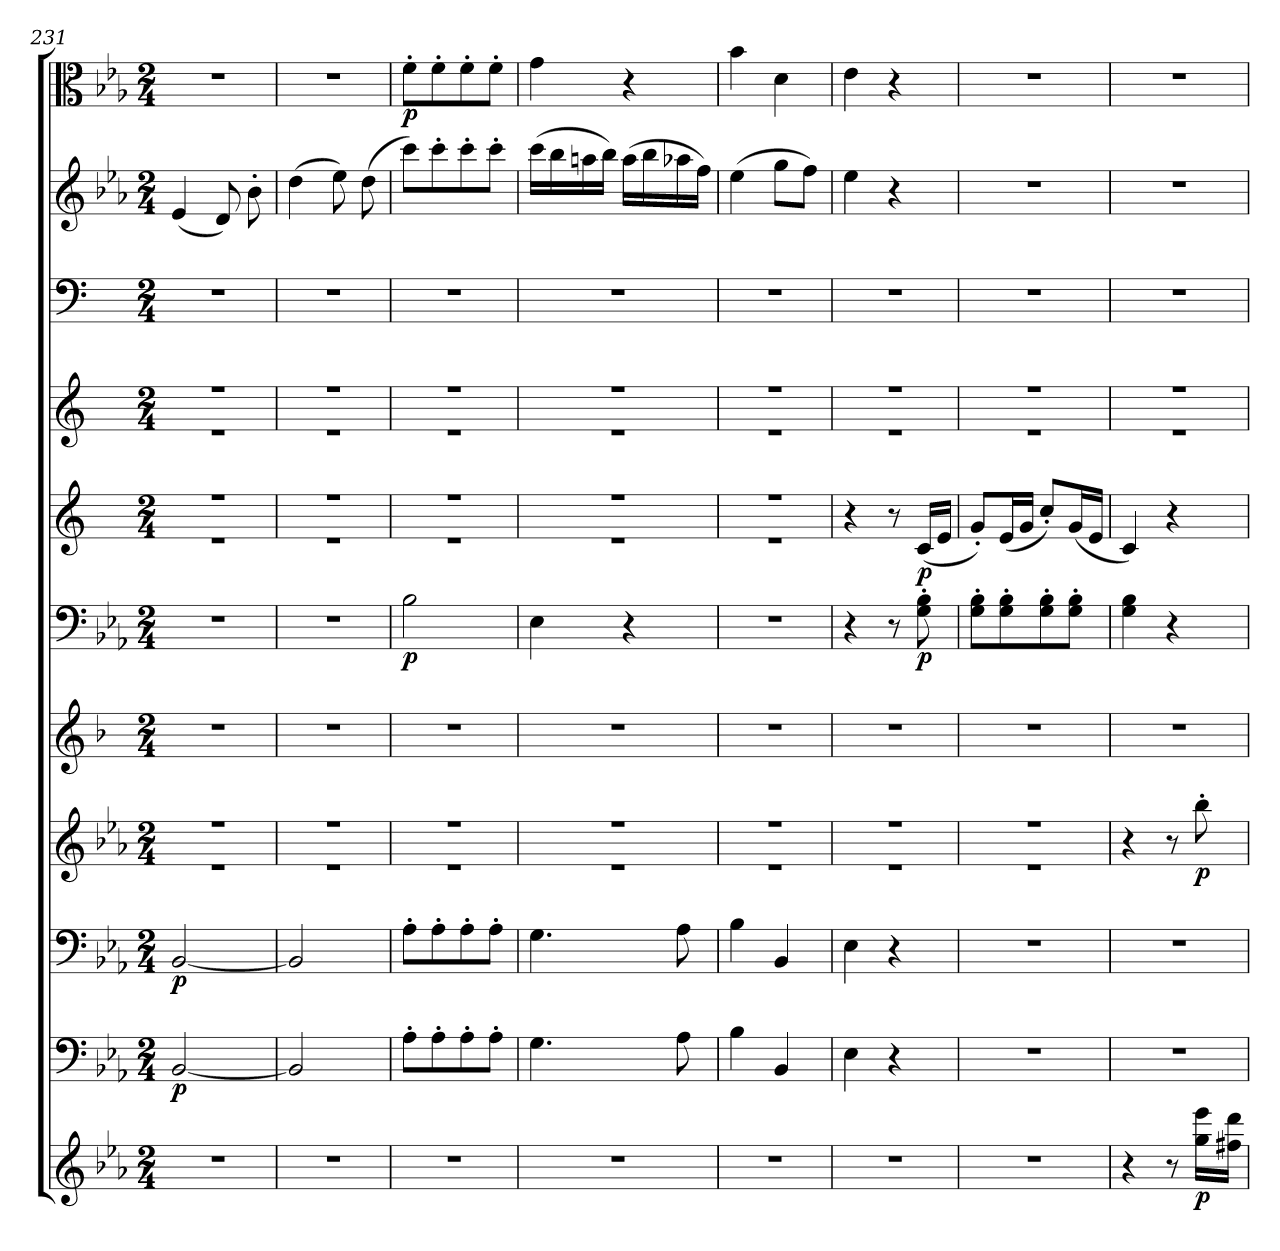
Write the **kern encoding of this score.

**kern	**dynam	**kern	**dynam	**kern	**dynam	**kern	**dynam	**kern	**kern	**dynam	**kern	**dynam	**kern	**kern	**kern	**kern	**dynam
*part11	*part11	*part10	*part10	*part9	*part9	*part8	*part8	*part7	*part6	*part6	*part5	*part5	*part4	*part3	*part2	*part1	*part1
*staff11	*staff11	*staff10	*staff10	*staff9	*staff9	*staff8	*staff8	*staff7	*staff6	*staff6	*staff5	*staff5	*staff4	*staff3	*staff2	*staff1	*staff1
*clefG2	*	*clefF4	*	*clefF4	*	*clefG2	*	*clefG2	*clefF4	*	*clefG2	*	*clefG2	*clefF4	*clefG2	*clefC3	*
*k[b-e-a-]	*	*k[b-e-a-]	*	*k[b-e-a-]	*	*k[b-e-a-]	*	*k[b-]	*k[b-e-a-]	*	*k[]	*	*k[]	*k[]	*k[b-e-a-]	*k[b-e-a-]	*
*E-:	*	*E-:	*	*E-:	*	*E-:	*	*	*E-:	*	*	*	*	*	*E-:	*E-:	*
*M2/4	*	*M2/4	*	*M2/4	*	*M2/4	*	*M2/4	*M2/4	*	*M2/4	*	*M2/4	*M2/4	*M2/4	*M2/4	*
=231	=231	=231	=231	=231	=231	=231	=231	=231	=231	=231	=231	=231	=231	=231	=231	=231	=231
*	*	*	*	*	*	*^	*	*	*	*	*^	*	*^	*	*	*	*
2r	.	[2BB-/	p	[2BB-/	p	2r	2r	.	2r	2r	.	2r	2r	.	2r	2r	2r	(4e-/	2r	.
.	.	.	.	.	.	.	.	.	.	.	.	.	.	.	.	.	.	8d/)	.	.
.	.	.	.	.	.	.	.	.	.	.	.	.	.	.	.	.	.	8b-'\	.	.
=232	=232	=232	=232	=232	=232	=232	=232	=232	=232	=232	=232	=232	=232	=232	=232	=232	=232	=232	=232	=232
2r	.	2BB-/]	.	2BB-/]	.	2r	2r	.	2r	2r	.	2r	2r	.	2r	2r	2r	(4dd\	2r	.
.	.	.	.	.	.	.	.	.	.	.	.	.	.	.	.	.	.	8ee-\)	.	.
.	.	.	.	.	.	.	.	.	.	.	.	.	.	.	.	.	.	(8dd\	.	.
=233	=233	=233	=233	=233	=233	=233	=233	=233	=233	=233	=233	=233	=233	=233	=233	=233	=233	=233	=233	=233
2r	.	8A-'\L	.	8A-'\L	.	2r	2r	.	2r	2B-\	p	2r	2r	.	2r	2r	2r	8ccc\L)	8f'\L	p
.	.	8A-'\	.	8A-'\	.	.	.	.	.	.	.	.	.	.	.	.	.	8ccc'\	8f'\	.
.	.	8A-'\	.	8A-'\	.	.	.	.	.	.	.	.	.	.	.	.	.	8ccc'\	8f'\	.
.	.	8A-'\J	.	8A-'\J	.	.	.	.	.	.	.	.	.	.	.	.	.	8ccc'\J	8f'\J	.
=234	=234	=234	=234	=234	=234	=234	=234	=234	=234	=234	=234	=234	=234	=234	=234	=234	=234	=234	=234	=234
2r	.	4.G\	.	4.G\	.	2r	2r	.	2r	4E-\	.	2r	2r	.	2r	2r	2r	(16ccc\LL	4g\	.
.	.	.	.	.	.	.	.	.	.	.	.	.	.	.	.	.	.	16bb-\	.	.
.	.	.	.	.	.	.	.	.	.	.	.	.	.	.	.	.	.	16aan\	.	.
.	.	.	.	.	.	.	.	.	.	.	.	.	.	.	.	.	.	16bb-\JJ)	.	.
.	.	.	.	.	.	.	.	.	.	4r	.	.	.	.	.	.	.	(16aa\LL	4r	.
.	.	.	.	.	.	.	.	.	.	.	.	.	.	.	.	.	.	16bb-\	.	.
.	.	8A-\	.	8A-\	.	.	.	.	.	.	.	.	.	.	.	.	.	16aa-X\	.	.
.	.	.	.	.	.	.	.	.	.	.	.	.	.	.	.	.	.	16ff\JJ)	.	.
=235	=235	=235	=235	=235	=235	=235	=235	=235	=235	=235	=235	=235	=235	=235	=235	=235	=235	=235	=235	=235
2r	.	4B-\	.	4B-\	.	2r	2r	.	2r	2r	.	2r	2r	.	2r	2r	2r	(4ee-\	4b-\	.
.	.	4BB-/	.	4BB-/	.	.	.	.	.	.	.	.	.	.	.	.	.	8gg\L	4d\	.
.	.	.	.	.	.	.	.	.	.	.	.	.	.	.	.	.	.	8ff\J)	.	.
*	*	*	*	*	*	*	*	*	*	*	*	*v	*v	*	*	*	*	*	*	*
=236	=236	=236	=236	=236	=236	=236	=236	=236	=236	=236	=236	=236	=236	=236	=236	=236	=236	=236	=236
2r	.	4E-\	.	4E-\	.	2r	2r	.	2r	4r	.	4r	.	2r	2r	2r	4ee-\	4e-\	.
.	.	4r	.	4r	.	.	.	.	.	8r	.	8r	.	.	.	.	4r	4r	.
.	.	.	.	.	.	.	.	.	.	8G'\ 8B-'\	p	(16c/LL	p	.	.	.	.	.	.
.	.	.	.	.	.	.	.	.	.	.	.	16e/JJ	.	.	.	.	.	.	.
=237	=237	=237	=237	=237	=237	=237	=237	=237	=237	=237	=237	=237	=237	=237	=237	=237	=237	=237	=237
2r	.	2r	.	2r	.	2r	2r	.	2r	8G'\ 8B-'\L	.	8g'/L)	.	2r	2r	2r	2r	2r	.
.	.	.	.	.	.	.	.	.	.	8G'\ 8B-'\	.	(16e/L	.	.	.	.	.	.	.
.	.	.	.	.	.	.	.	.	.	.	.	16g/JJ	.	.	.	.	.	.	.
.	.	.	.	.	.	.	.	.	.	8G'\ 8B-'\	.	8cc'/L)	.	.	.	.	.	.	.
.	.	.	.	.	.	.	.	.	.	8G'\ 8B-'\J	.	(16g/L	.	.	.	.	.	.	.
.	.	.	.	.	.	.	.	.	.	.	.	16e/JJ	.	.	.	.	.	.	.
*	*	*	*	*	*	*v	*v	*	*	*	*	*	*	*	*	*	*	*	*
=238	=238	=238	=238	=238	=238	=238	=238	=238	=238	=238	=238	=238	=238	=238	=238	=238	=238	=238
4r	.	2r	.	2r	.	4r	.	2r	4G\ 4B-\	.	4c/)	.	2r	2r	2r	2r	2r	.
8r	.	.	.	.	.	8r	.	.	4r	.	4r	.	.	.	.	.	.	.
16gg\ 16eee-\LL	p	.	.	.	.	8bb-'\	p	.	.	.	.	.	.	.	.	.	.	.
16ff#X\ 16ddd\JJ	.	.	.	.	.	.	.	.	.	.	.	.	.	.	.	.	.	.
*	*	*	*	*	*	*	*	*	*	*	*	*	*v	*v	*	*	*	*
=	=	=	=	=	=	=	=	=	=	=	=	=	=	=	=	=	=
*-	*-	*-	*-	*-	*-	*-	*-	*-	*-	*-	*-	*-	*-	*-	*-	*-	*-
